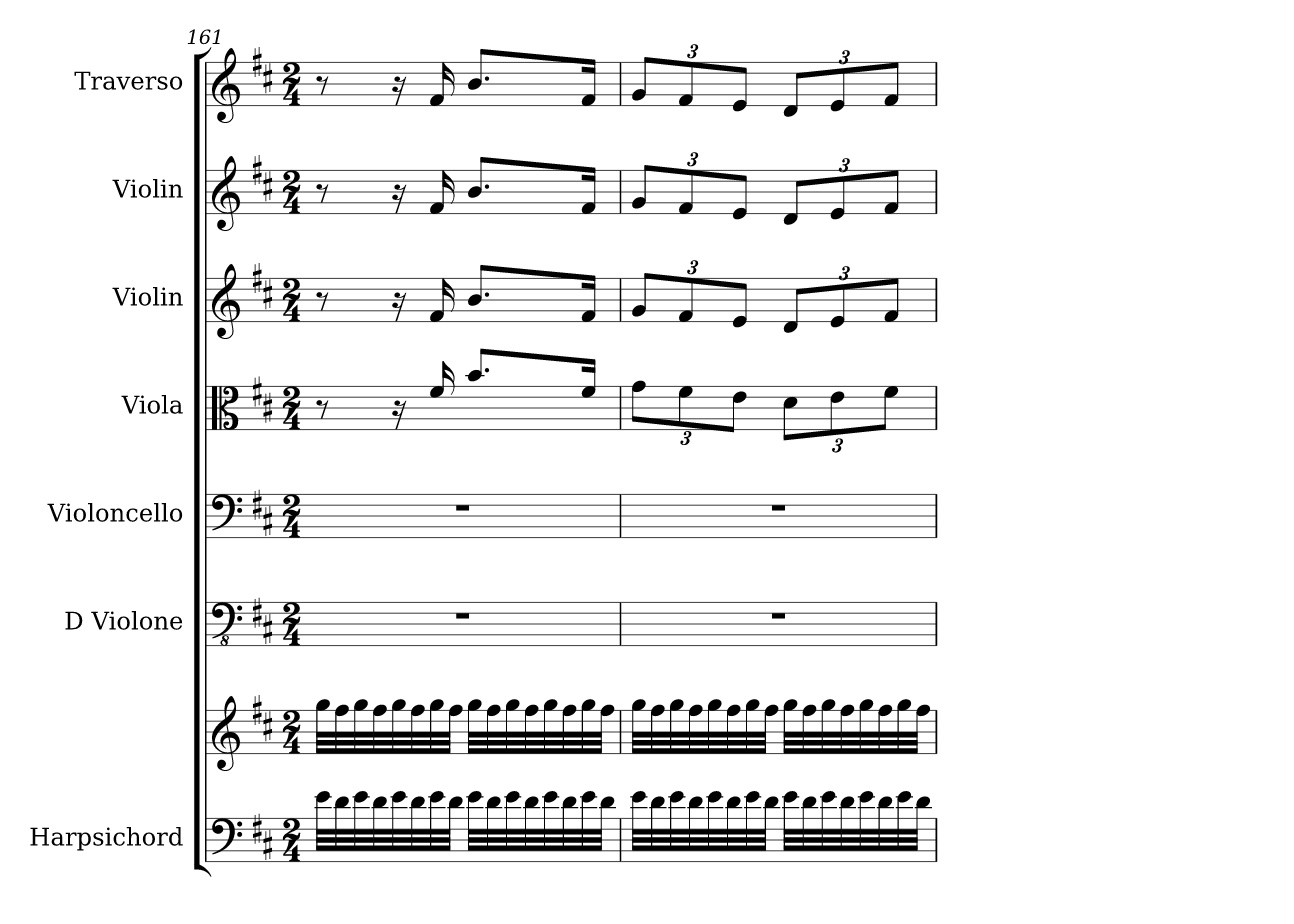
**kern	**kern	**kern	**kern	**kern	**kern	**kern	**kern
*part7	*part7	*part6	*part5	*part4	*part3	*part2	*part1
*staff8	*staff7	*staff6	*staff5	*staff4	*staff3	*staff2	*staff1
*I"Harpsichord	*	*I"D Violone	*I"Violoncello	*I"Viola	*I"Violin	*I"Violin	*I"Traverso
*I'Hch.	*	*I'D Vne.	*I'Vc.	*I'Vla.	*I'Vln.	*I'Vln.	*I'Trv.
*clefF4	*clefG2	*clefFv4	*clefF4	*clefC3	*clefG2	*clefG2	*clefG2
*	*	*ITrd7c12	*	*	*	*	*
*k[f#c#]	*k[f#c#]	*k[f#c#]	*k[f#c#]	*k[f#c#]	*k[f#c#]	*k[f#c#]	*k[f#c#]
*M2/4	*M2/4	*M2/4	*M2/4	*M2/4	*M2/4	*M2/4	*M2/4
=161	=161	=161	=161	=161	=161	=161	=161
32e\LLL	32gg\LLL	2r	2r	8r	8r	8r	8r
32d\	32ff#\	.	.	.	.	.	.
32e\	32gg\	.	.	.	.	.	.
32d\	32ff#\	.	.	.	.	.	.
32e\	32gg\	.	.	16r	16r	16r	16r
32d\	32ff#\	.	.	.	.	.	.
32e\	32gg\	.	.	16f#/	16f#/	16f#/	16f#/
32d\JJJ	32ff#\JJJ	.	.	.	.	.	.
32e\LLL	32gg\LLL	.	.	8.b/L	8.b/L	8.b/L	8.b/L
32d\	32ff#\	.	.	.	.	.	.
32e\	32gg\	.	.	.	.	.	.
32d\	32ff#\	.	.	.	.	.	.
32e\	32gg\	.	.	.	.	.	.
32d\	32ff#\	.	.	.	.	.	.
32e\	32gg\	.	.	16f#/Jk	16f#/Jk	16f#/Jk	16f#/Jk
32d\JJJ	32ff#\JJJ	.	.	.	.	.	.
!!LO:PB:g=z
=162	=162	=162	=162	=162	=162	=162	=162
*	*	*	*	*Xbrackettup	*Xbrackettup	*Xbrackettup	*Xbrackettup
32e\LLL	32gg\LLL	2r	2r	12g\L	12g/L	12g/L	12g/L
32d\	32ff#\	.	.	.	.	.	.
32e\	32gg\	.	.	.	.	.	.
.	.	.	.	12f#\	12f#/	12f#/	12f#/
32d\	32ff#\	.	.	.	.	.	.
32e\	32gg\	.	.	.	.	.	.
32d\	32ff#\	.	.	.	.	.	.
.	.	.	.	12e\J	12e/J	12e/J	12e/J
32e\	32gg\	.	.	.	.	.	.
32d\JJJ	32ff#\JJJ	.	.	.	.	.	.
32e\LLL	32gg\LLL	.	.	12d\L	12d/L	12d/L	12d/L
32d\	32ff#\	.	.	.	.	.	.
32e\	32gg\	.	.	.	.	.	.
.	.	.	.	12e\	12e/	12e/	12e/
32d\	32ff#\	.	.	.	.	.	.
32e\	32gg\	.	.	.	.	.	.
32d\	32ff#\	.	.	.	.	.	.
.	.	.	.	12f#\J	12f#/J	12f#/J	12f#/J
32e\	32gg\	.	.	.	.	.	.
32d\JJJ	32ff#\JJJ	.	.	.	.	.	.
=	=	=	=	=	=	=	=
*-	*-	*-	*-	*-	*-	*-	*-
